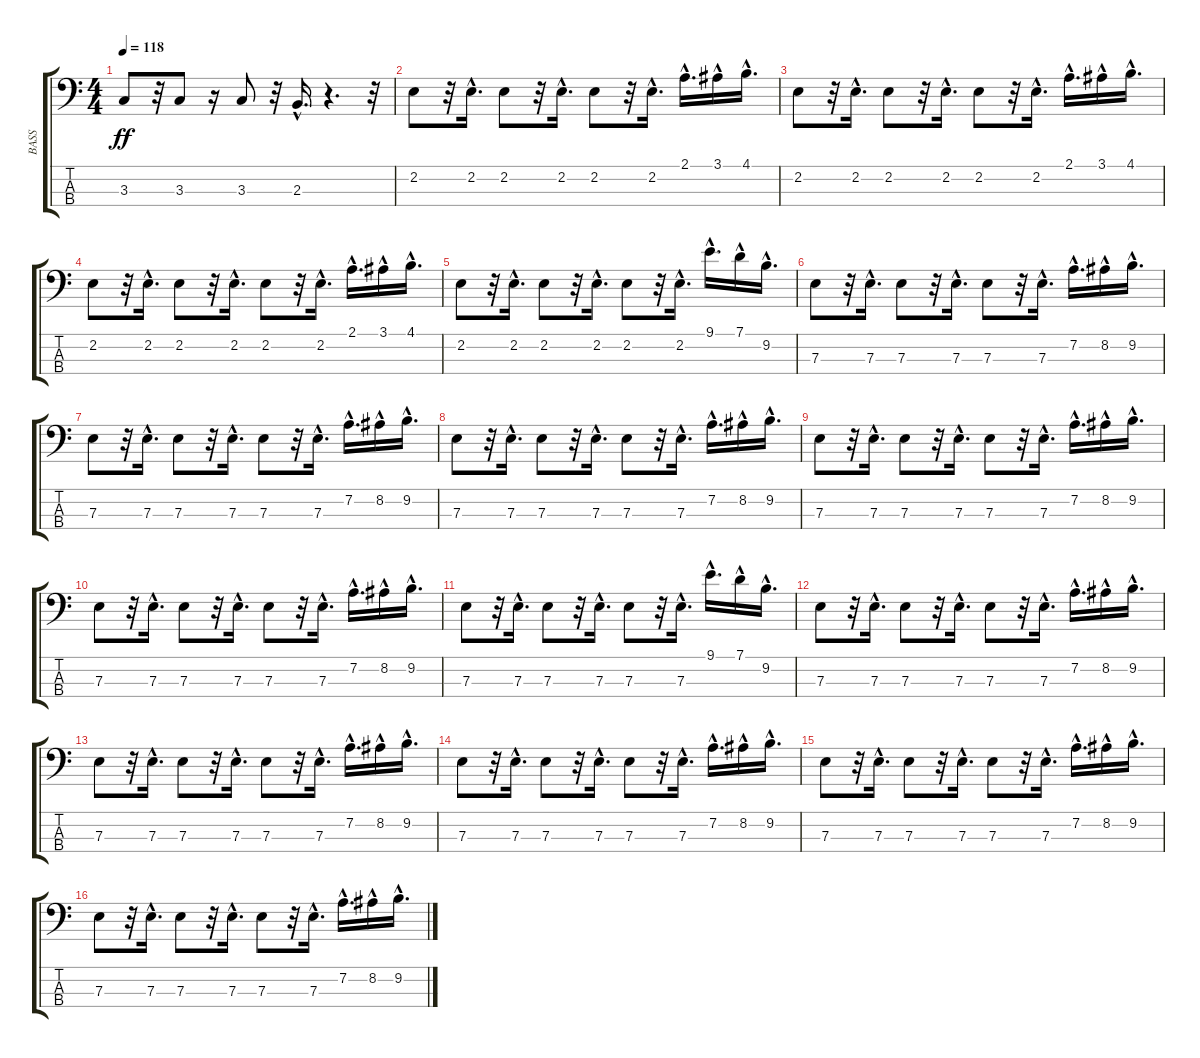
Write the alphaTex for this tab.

\track ("BASS" "BASS") {instrument electricbassfinger}
\staff {score tabs}
\tuning (G2 D2 A1 E1) {hide}
\ts (4 4)
\tempo 118
\clef f4
\ks c
3.3.8{dy ff} r.32 3.3.8 r.16 3.3.8 r.32 2.3{hac}.16{d} r.4{d} r.32 |
2.2.8 r.32 2.2{hac}.16{d} 2.2.8 r.32 2.2{hac}.16{d} 2.2.8 r.32 2.2{hac}.16{d} 2.1{hac}.16{d} 3.1{hac}.16 4.1{hac}.16{d} |
2.2.8 r.32 2.2{hac}.16{d} 2.2.8 r.32 2.2{hac}.16{d} 2.2.8 r.32 2.2{hac}.16{d} 2.1{hac}.16{d} 3.1{hac}.16 4.1{hac}.16{d} |
2.2.8 r.32 2.2{hac}.16{d} 2.2.8 r.32 2.2{hac}.16{d} 2.2.8 r.32 2.2{hac}.16{d} 2.1{hac}.16{d} 3.1{hac}.16 4.1{hac}.16{d} |
2.2.8 r.32 2.2{hac}.16{d} 2.2.8 r.32 2.2{hac}.16{d} 2.2.8 r.32 2.2{hac}.16{d} 9.1{hac}.16{d} 7.1{hac}.16 9.2{hac}.16{d} |
7.3.8 r.32 7.3{hac}.16{d} 7.3.8 r.32 7.3{hac}.16{d} 7.3.8 r.32 7.3{hac}.16{d} 7.2{hac}.16{d} 8.2{hac}.16 9.2{hac}.16{d} |
7.3.8 r.32 7.3{hac}.16{d} 7.3.8 r.32 7.3{hac}.16{d} 7.3.8 r.32 7.3{hac}.16{d} 7.2{hac}.16{d} 8.2{hac}.16 9.2{hac}.16{d} |
7.3.8 r.32 7.3{hac}.16{d} 7.3.8 r.32 7.3{hac}.16{d} 7.3.8 r.32 7.3{hac}.16{d} 7.2{hac}.16{d} 8.2{hac}.16 9.2{hac}.16{d} |
7.3.8 r.32 7.3{hac}.16{d} 7.3.8 r.32 7.3{hac}.16{d} 7.3.8 r.32 7.3{hac}.16{d} 7.2{hac}.16{d} 8.2{hac}.16 9.2{hac}.16{d} |
7.3.8 r.32 7.3{hac}.16{d} 7.3.8 r.32 7.3{hac}.16{d} 7.3.8 r.32 7.3{hac}.16{d} 7.2{hac}.16{d} 8.2{hac}.16 9.2{hac}.16{d} |
7.3.8 r.32 7.3{hac}.16{d} 7.3.8 r.32 7.3{hac}.16{d} 7.3.8 r.32 7.3{hac}.16{d} 9.1{hac}.16{d} 7.1{hac}.16 9.2{hac}.16{d} |
7.3.8 r.32 7.3{hac}.16{d} 7.3.8 r.32 7.3{hac}.16{d} 7.3.8 r.32 7.3{hac}.16{d} 7.2{hac}.16{d} 8.2{hac}.16 9.2{hac}.16{d} |
7.3.8 r.32 7.3{hac}.16{d} 7.3.8 r.32 7.3{hac}.16{d} 7.3.8 r.32 7.3{hac}.16{d} 7.2{hac}.16{d} 8.2{hac}.16 9.2{hac}.16{d} |
7.3.8 r.32 7.3{hac}.16{d} 7.3.8 r.32 7.3{hac}.16{d} 7.3.8 r.32 7.3{hac}.16{d} 7.2{hac}.16{d} 8.2{hac}.16 9.2{hac}.16{d} |
7.3.8 r.32 7.3{hac}.16{d} 7.3.8 r.32 7.3{hac}.16{d} 7.3.8 r.32 7.3{hac}.16{d} 7.2{hac}.16{d} 8.2{hac}.16 9.2{hac}.16{d} |
7.3.8 r.32 7.3{hac}.16{d} 7.3.8 r.32 7.3{hac}.16{d} 7.3.8 r.32 7.3{hac}.16{d} 7.2{hac}.16{d} 8.2{hac}.16 9.2{hac}.16{d}
